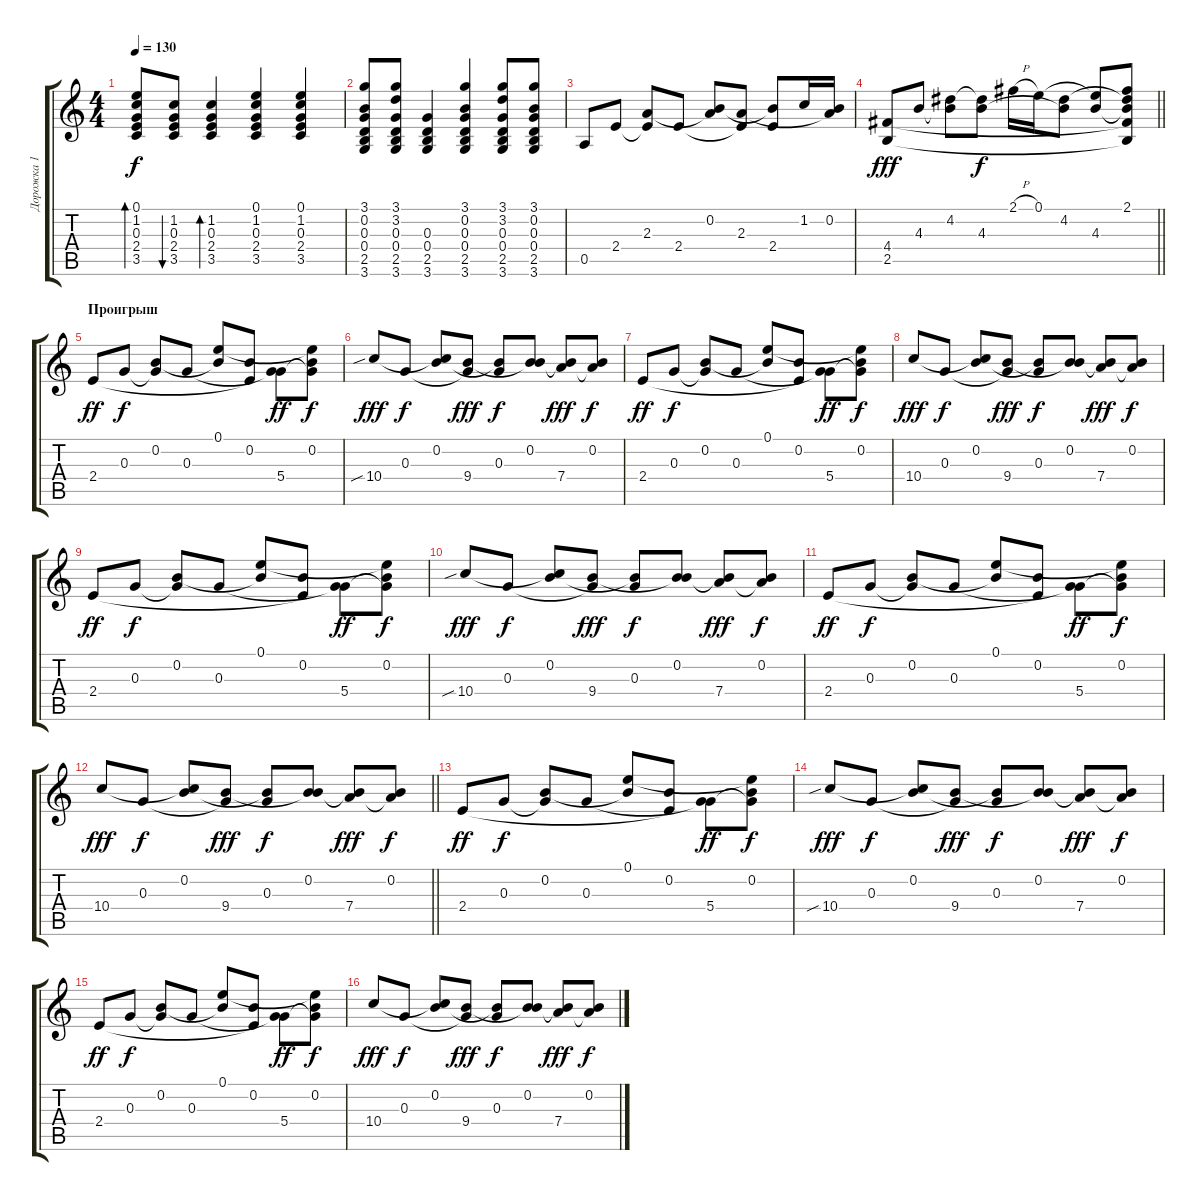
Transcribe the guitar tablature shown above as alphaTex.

\track ("Дорожка 1" "Дорожка 1") {instrument acousticguitarsteel}
\staff {score tabs}
\tuning (E4 B3 G3 D3 A2 E2) {hide}
\ts (4 4)
\tempo 130
\clef g2
\ks c
(0.1 1.2 0.3 2.4 3.5).8{bd 60 dy f} (1.2 0.3 2.4 3.5).8{bu 60} (1.2 0.3 2.4 3.5).4{bd 60} (0.1 1.2 0.3 2.4 3.5).4 (0.1 1.2 0.3 2.4 3.5).4 |
(3.1 0.2 0.3 0.4 2.5 3.6).8 (3.1 3.2 0.3 0.4 2.5 3.6).8 (0.3 0.4 2.5 3.6).4 (3.1 0.2 0.3 0.4 2.5 3.6).4 (3.1 3.2 0.3 0.4 2.5 3.6).8 (3.1 0.2 0.3 0.4 2.5 3.6).8 |
0.5.8 2.4.8 (2.3 2.4{t}).8 2.4.8 (0.2 2.3{t}).8 (2.3 2.4{t}).8 (0.2{t} 2.4).8 1.2.16 (0.2 2.3{t}).16 |
\barLineRight lightlight
(4.4 2.5).8{dy fff} 4.3.8 (4.2 4.3{t}).8 (4.2{t} 4.3).8{dy f} 2.1{h}.16 0.1.16 (4.2 4.3{t}).8 (0.1{t} 4.3).8 (2.1 4.2{t} 4.3{t} 4.4{t} 2.5{t}).8 |
\section ("" "Проигрыш")
2.4.8{dy ff} 0.3.8{dy f} (0.2 0.3{t}).8 0.3.8 (0.1 0.2{t}).8 (0.2 2.4{t}).8 (0.3{t} 5.4).8{dy ff} (0.1{t} 0.2 5.4{t}).8{dy f} |
10.4{sib}.8{dy fff} 0.3.8{dy f} (0.2 10.4{t}).8 (0.3{t} 9.4).8{dy fff} (0.2{t} 0.3).8{dy f} (0.2 9.4{t}).8 (0.2{t} 7.4).8{dy fff} (0.2 7.4{t}).8{dy f} |
2.4.8{dy ff} 0.3.8{dy f} (0.2 0.3{t}).8 0.3.8 (0.1 0.2{t}).8 (0.2 2.4{t}).8 (0.3{t} 5.4).8{dy ff} (0.1{t} 0.2 5.4{t}).8{dy f} |
10.4.8{dy fff} 0.3.8{dy f} (0.2 10.4{t}).8 (0.3{t} 9.4).8{dy fff} (0.2{t} 0.3).8{dy f} (0.2 9.4{t}).8 (0.2{t} 7.4).8{dy fff} (0.2 7.4{t}).8{dy f} |
2.4.8{dy ff} 0.3.8{dy f} (0.2 0.3{t}).8 0.3.8 (0.1 0.2{t}).8 (0.2 2.4{t}).8 (0.3{t} 5.4).8{dy ff} (0.1{t} 0.2 5.4{t}).8{dy f} |
10.4{sib}.8{dy fff} 0.3.8{dy f} (0.2 10.4{t}).8 (0.3{t} 9.4).8{dy fff} (0.2{t} 0.3).8{dy f} (0.2 9.4{t}).8 (0.2{t} 7.4).8{dy fff} (0.2 7.4{t}).8{dy f} |
2.4.8{dy ff} 0.3.8{dy f} (0.2 0.3{t}).8 0.3.8 (0.1 0.2{t}).8 (0.2 2.4{t}).8 (0.3{t} 5.4).8{dy ff} (0.1{t} 0.2 5.4{t}).8{dy f} |
\barLineRight lightlight
10.4.8{dy fff} 0.3.8{dy f} (0.2 10.4{t}).8 (0.3{t} 9.4).8{dy fff} (0.2{t} 0.3).8{dy f} (0.2 9.4{t}).8 (0.2{t} 7.4).8{dy fff} (0.2 7.4{t}).8{dy f} |
2.4.8{dy ff} 0.3.8{dy f} (0.2 0.3{t}).8 0.3.8 (0.1 0.2{t}).8 (0.2 2.4{t}).8 (0.3{t} 5.4).8{dy ff} (0.1{t} 0.2 5.4{t}).8{dy f} |
10.4{sib}.8{dy fff} 0.3.8{dy f} (0.2 10.4{t}).8 (0.3{t} 9.4).8{dy fff} (0.2{t} 0.3).8{dy f} (0.2 9.4{t}).8 (0.2{t} 7.4).8{dy fff} (0.2 7.4{t}).8{dy f} |
2.4.8{dy ff} 0.3.8{dy f} (0.2 0.3{t}).8 0.3.8 (0.1 0.2{t}).8 (0.2 2.4{t}).8 (0.3{t} 5.4).8{dy ff} (0.1{t} 0.2 5.4{t}).8{dy f} |
10.4.8{dy fff} 0.3.8{dy f} (0.2 10.4{t}).8 (0.3{t} 9.4).8{dy fff} (0.2{t} 0.3).8{dy f} (0.2 9.4{t}).8 (0.2{t} 7.4).8{dy fff} (0.2 7.4{t}).8{dy f}
